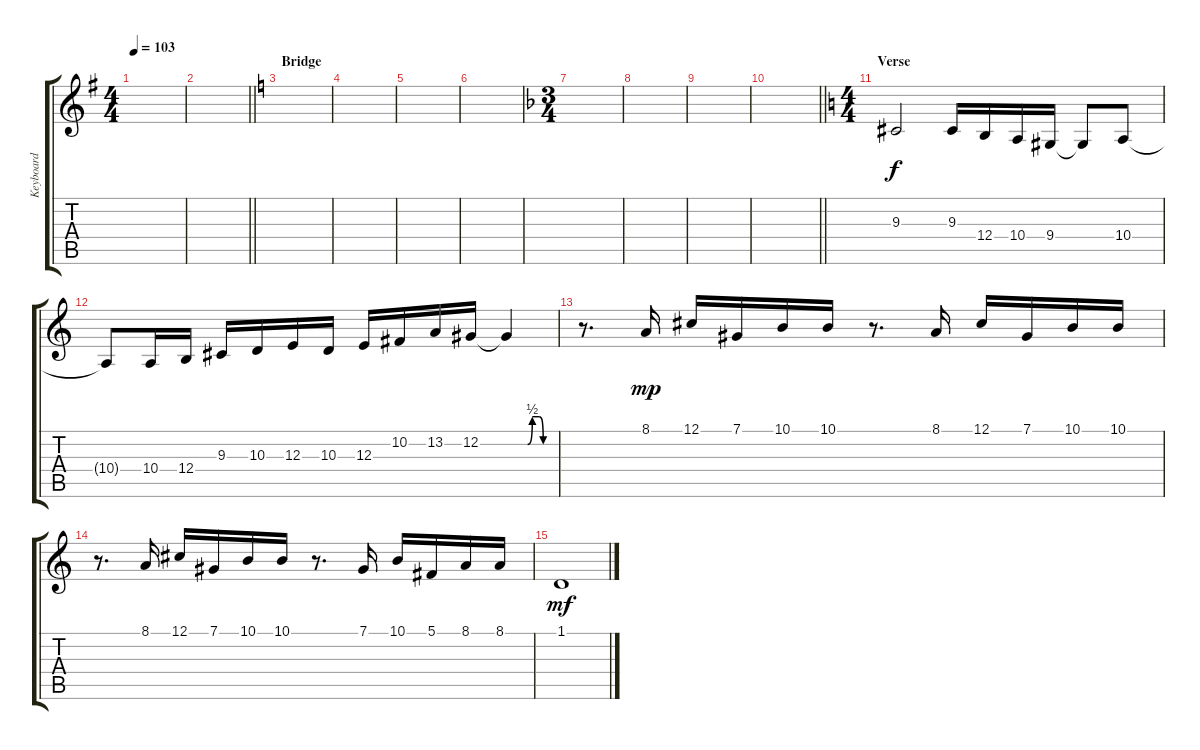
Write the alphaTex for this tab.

\track ("Keyboard" "Keyboard") {instrument pad1newage}
\staff {score tabs}
\tuning (Db4 Ab3 E3 B2 Gb2 Db2) {hide}
\ts (4 4)
\tempo 103
\clef g2
\ks g
|
\barLineRight lightlight
|
\section ("" "Bridge")
\ks c
|
|
|
|
\ts (3 4)
\ks f
|
|
|
\barLineRight lightlight
|
\ts (4 4)
\section ("" "Verse")
\ks c
9.3.2{dy f volume 11 instrument lead1square} 9.3.16 12.4.16 10.4.16 9.4.16 9.4{t}.8 10.4.8 |
10.4{t}.8 10.4.16 12.4.16 9.3.16 10.3.16 12.3.16 10.3.16 12.3.16 10.2.16 13.2.16 12.2.16 12.2{be (custom 0 0 25 0 31 2 40 2 45 0 60 0) t}.4 |
r.8{d} 8.1.16{dy mp} 12.1.16 7.1.16 10.1.16 10.1.16 r.8{d} 8.1.16 12.1.16 7.1.16 10.1.16 10.1.16 |
r.8{d} 8.1.16 12.1.16 7.1.16 10.1.16 10.1.16 r.8{d} 7.1.16 10.1.16 5.1.16 8.1.16 8.1.16 |
1.1.1{dy mf volume 0}
